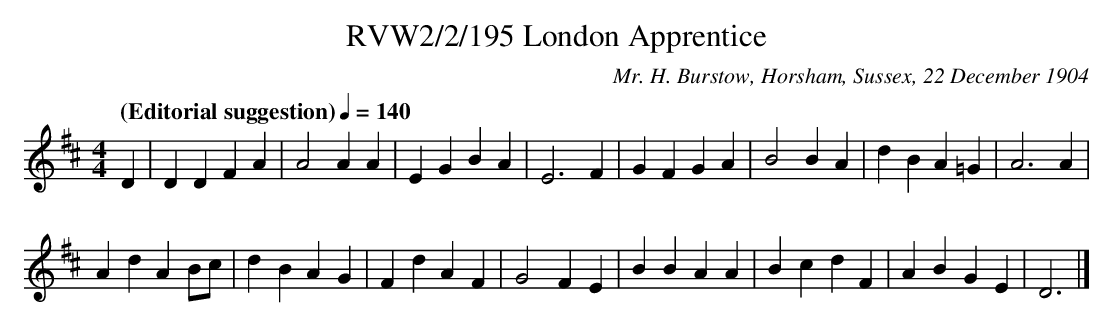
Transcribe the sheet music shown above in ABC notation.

X:1
T:RVW2/2/195 London Apprentice
C:Mr. H. Burstow, Horsham, Sussex, 22 December 1904
L:1/8
Q: "(Editorial suggestion)" 1/4=140
M:4/4
K:D
D2 |D2 D2 F2 A2 | A4 A2 A2 | E2 G2 B2 A2 | E6 F2 | G2 F2 G2 A2 | B4 B2 A2 | d2 B2 A2 =G2 | A6 A2 |
A2 d2 A2 Bc | d2 B2 A2 G2 | F2 d2 A2 F2 | G4 F2 E2 | B2 B2 A2 A2 | B2 c2 d2 F2 | A2 B2 G2 E2 | D6 |]
